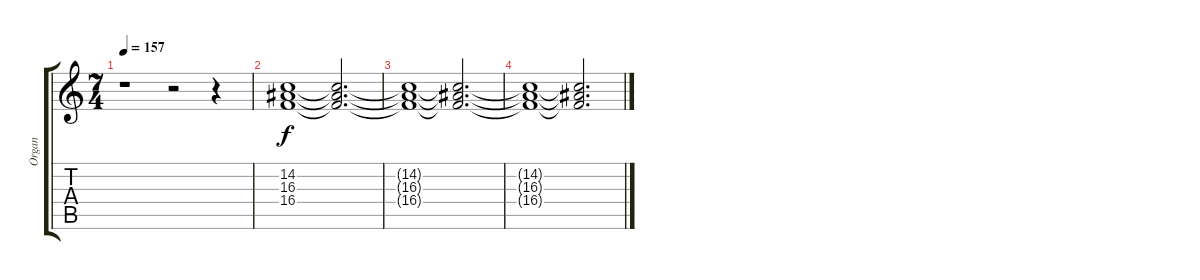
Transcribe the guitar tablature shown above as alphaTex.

\track ("Organ" "Organ") {instrument drawbarorgan}
\staff {score tabs}
\tuning (Eb4 Bb3 Gb3 Db3 Ab2 Eb2) {hide}
\ts (7 4)
\tempo 157
\clef g2
\ks c
r.1{dy f instrument drawbarorgan} r.2 r.4 |
(14.2 16.3 16.4).1 (14.2{t} 16.3{t} 16.4{t}).2{d} |
(14.2{t} 16.3{t} 16.4{t}).1 (14.2{t} 16.3{t} 16.4{t}).2{d} |
(14.2{t} 16.3{t} 16.4{t}).1 (14.2{t} 16.3{t} 16.4{t}).2{d}
